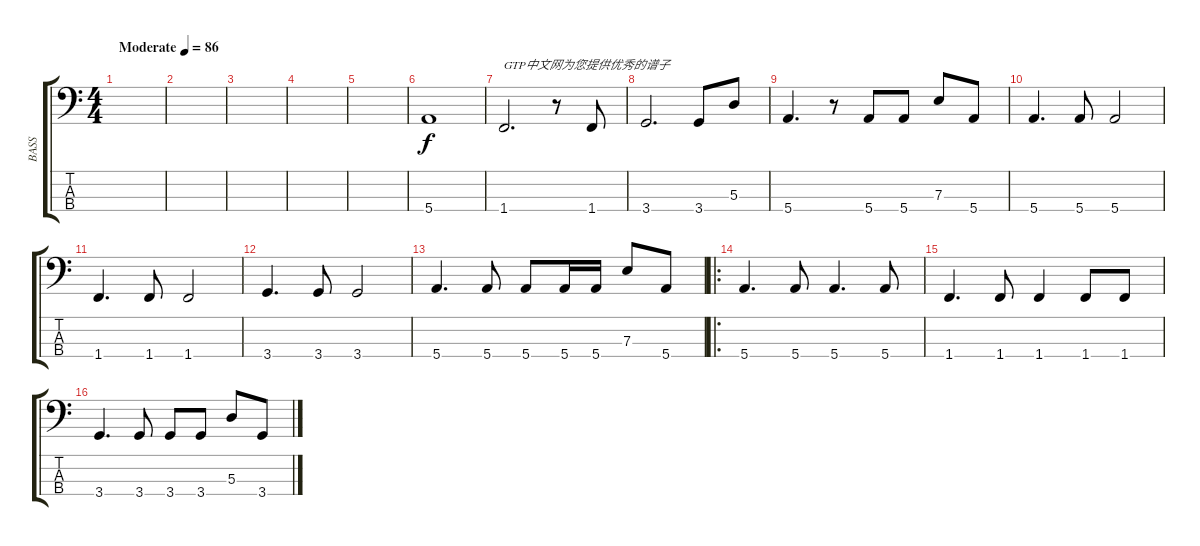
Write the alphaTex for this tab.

\track ("BASS" "BASS") {instrument electricbassfinger}
\staff {score tabs}
\tuning (G2 D2 A1 E1) {hide}
\ts (4 4)
\tempo (86 "Moderate")
\clef f4
\ks c
|
|
|
|
|
5.4.1 |
1.4.2{d txt "GTP中文网为您提供优秀的谱子"} r.8 1.4.8 |
3.4.2{d} 3.4.8 5.3.8 |
5.4.4{d} r.8 5.4.8 5.4.8 7.3.8 5.4.8 |
5.4.4{d} 5.4.8 5.4.2 |
1.4.4{d} 1.4.8 1.4.2 |
3.4.4{d} 3.4.8 3.4.2 |
5.4.4{d} 5.4.8 5.4.8 5.4.16 5.4.16 7.3.8 5.4.8 |
\ro
5.4.4{d} 5.4.8 5.4.4{d} 5.4.8 |
1.4.4{d} 1.4.8 1.4.4 1.4.8 1.4.8 |
3.4.4{d} 3.4.8 3.4.8 3.4.8 5.3.8 3.4.8
